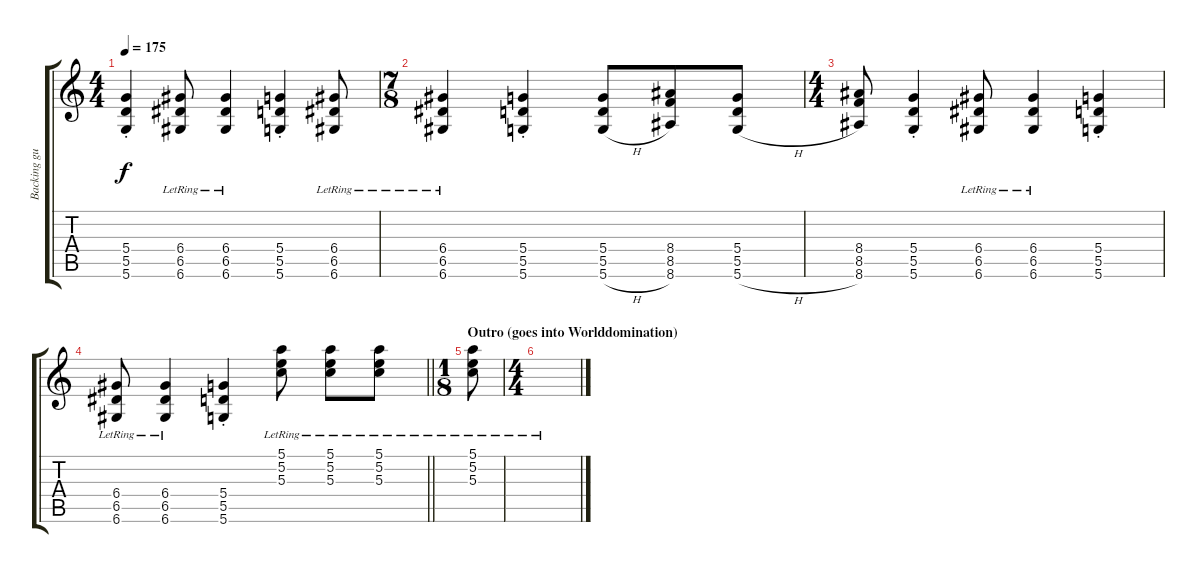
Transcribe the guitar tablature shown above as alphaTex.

\track ("Backing guitar" "Backing gu") {instrument distortionguitar}
\staff {score tabs}
\tuning (E4 B3 G3 D3 A2 D2) {hide}
\ts (4 4)
\tempo 175
\clef g2
\ks c
(5.4{st} 5.5{st} 5.6{st}).4{dy f} (6.4{lr} 6.5{lr} 6.6{lr}).8 (6.4{lr} 6.5{lr} 6.6{lr}).4 (5.4{st} 5.5{st} 5.6{st}).4 (6.4{lr} 6.5{lr} 6.6{lr}).8 |
\ts (7 8)
(6.4{lr} 6.5{lr} 6.6{lr}).4 (5.4{st} 5.5{st} 5.6{st}).4 (5.4 5.5 5.6{h}).8 (8.4 8.5 8.6).8 (5.4 5.5 5.6{h}).8 |
\ts (4 4)
(8.4 8.5 8.6).8 (5.4{st} 5.5{st} 5.6{st}).4 (6.4{lr} 6.5{lr} 6.6{lr}).8 (6.4{lr} 6.5{lr} 6.6{lr}).4 (5.4{st} 5.5{st} 5.6{st}).4 |
\barLineRight lightlight
(6.4{lr} 6.5{lr} 6.6{lr}).8 (6.4{lr} 6.5{lr} 6.6{lr}).4 (5.4{st} 5.5{st} 5.6{st}).4 (5.1{lr} 5.2{lr} 5.3{lr}).8 (5.1{lr} 5.2{lr} 5.3{lr}).8 (5.1{lr} 5.2{lr} 5.3{lr}).8 |
\ts (1 8)
\section ("" "Outro (goes into Worlddomination)")
(5.1{lr} 5.2{lr} 5.3{lr}).8 |
\ts (4 4)
